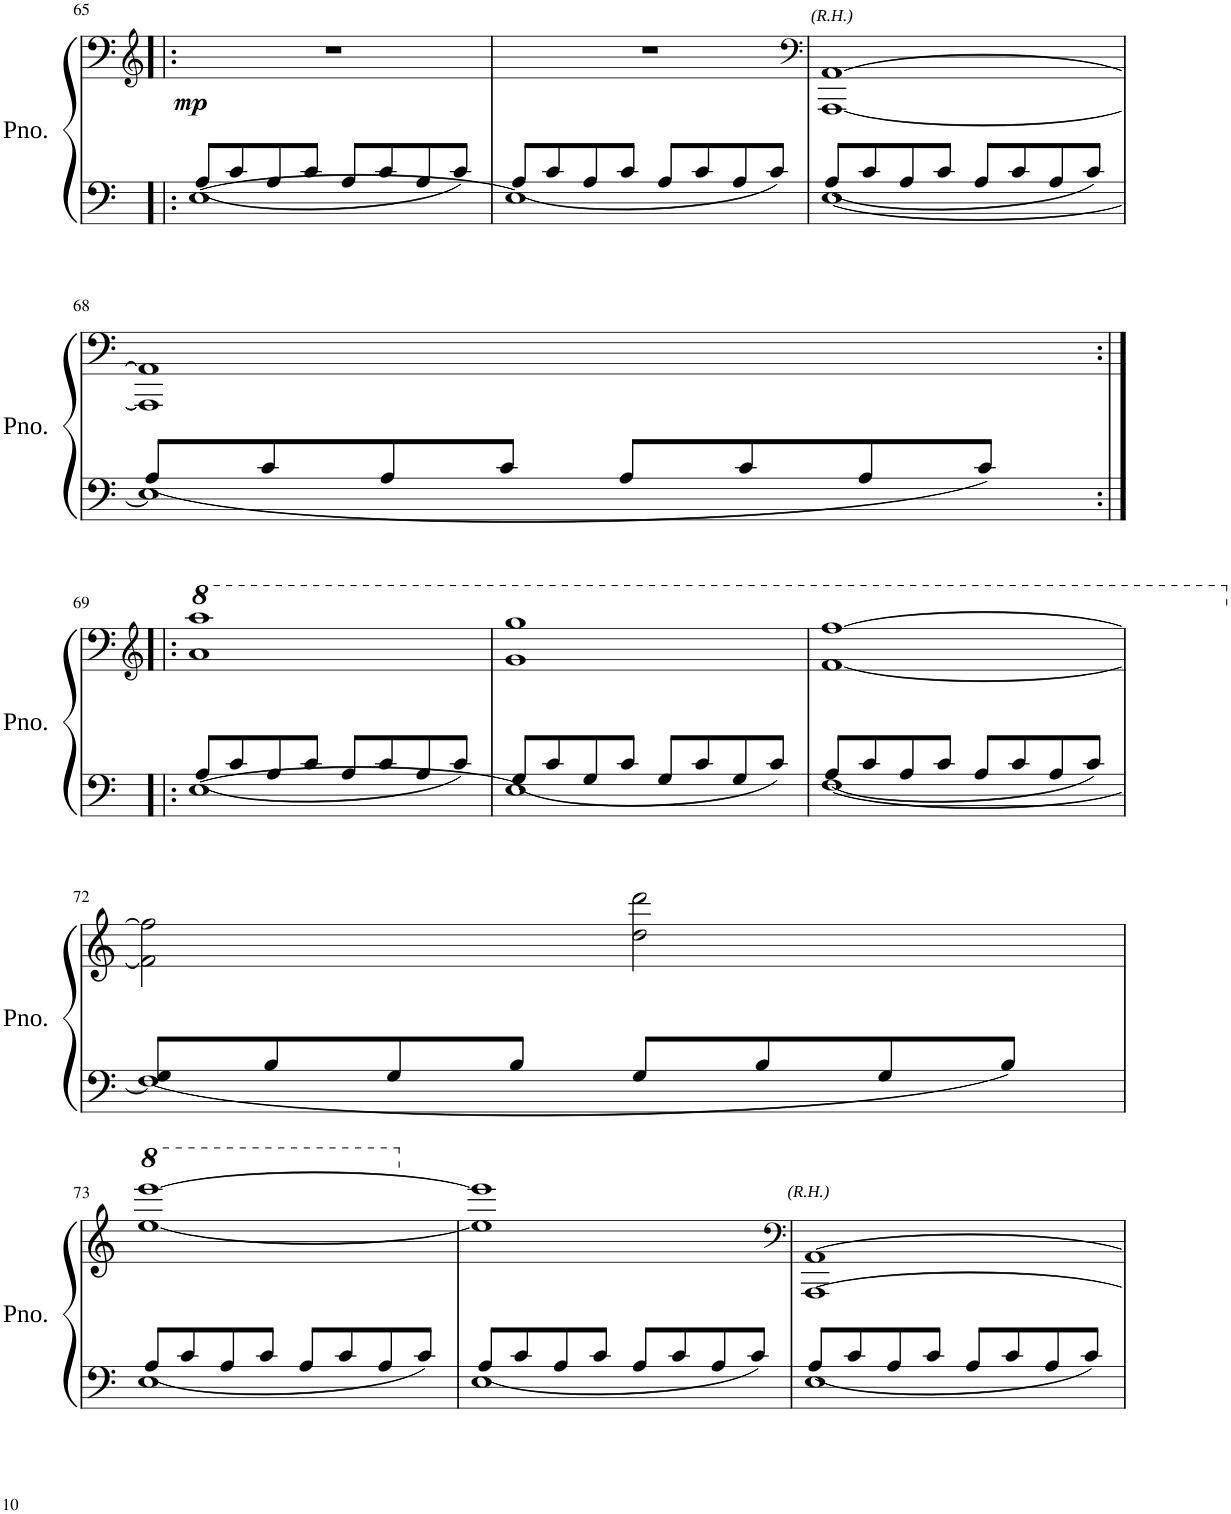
**kern	**kern	**text	**dynam
*part1	*part1	*part1	*part1
*staff2	*staff1	*staff1	*staff1/2
*I"Piano	*	*	*
*I'Pno.	*	*	*
!!LO:PB:g=z
*clefF4	*clefG2	*	*
*k[]	*k[]	*	*
*M4/4	*M4/4	*	*
=65!|:	=65!|:	=65!|:	=65!|:
*^	*	*	*
!	!	!	!	!LO:DY:b
[1E	8A/L	1r	.	mp
.	8c/	.	.	.
.	8A/	.	.	.
.	8c/J	.	.	.
.	8A/L	.	.	.
.	8c/	.	.	.
.	8A/	.	.	.
.	8c/J	.	.	.
=66	=66	=66	=66	=66
1E]	8A/L	1r	.	.
.	8c/	.	.	.
.	8A/	.	.	.
.	8c/J	.	.	.
.	8A/L	.	.	.
.	8c/	.	.	.
.	8A/	.	.	.
.	8c/J	.	.	.
=67	=67	=67	=67	=67
*	*	*clefF4	*	*
!	!	!	!LO:LY:a	!
[1E	8A/L	[1AAA [1AA	(R.H.)	.
.	8c/	.	.	.
.	8A/	.	.	.
.	8c/J	.	.	.
.	8A/L	.	.	.
.	8c/	.	.	.
.	8A/	.	.	.
.	8c/J	.	.	.
!!LO:LB:g=z
=68	=68	=68	=68	=68
1E]	8A/L	1AAA] 1AA]	.	.
.	8c/	.	.	.
.	8A/	.	.	.
.	8c/J	.	.	.
.	8A/L	.	.	.
.	8c/	.	.	.
.	8A/	.	.	.
.	8c/J	.	.	.
!!LO:LB:g=z
=69:|!|:	=69:|!|:	=69:|!|:	=69:|!|:	=69:|!|:
*	*	*clefG2	*	*
*	*	*8va	*	*
[1E	8A/L	1aa 1aaa	.	.
.	8c/	.	.	.
.	8A/	.	.	.
.	8c/J	.	.	.
.	8A/L	.	.	.
.	8c/	.	.	.
.	8A/	.	.	.
.	8c/J	.	.	.
=70	=70	=70	=70	=70
*	*	*X8va	*	*
1E]	8G/L	1g 1gg	.	.
.	8c/	.	.	.
.	8G/	.	.	.
.	8c/J	.	.	.
.	8G/L	.	.	.
.	8c/	.	.	.
.	8G/	.	.	.
.	8c/J	.	.	.
=71	=71	=71	=71	=71
[1F	8A/L	[1f [1ff	.	.
.	8c/	.	.	.
.	8A/	.	.	.
.	8c/J	.	.	.
.	8A/L	.	.	.
.	8c/	.	.	.
.	8A/	.	.	.
.	8c/J	.	.	.
!!LO:LB:g=z
=72	=72	=72	=72	=72
1F]	8G/L	2f\] 2ff\]	.	.
.	8B/	.	.	.
.	8G/	.	.	.
.	8B/J	.	.	.
.	8G/L	2dd\ 2ddd\	.	.
.	8B/	.	.	.
.	8G/	.	.	.
.	8B/J	.	.	.
!!LO:LB:g=z
=73	=73	=73	=73	=73
*	*	*8va	*	*
1E	8A/L	[1eee [1eeee	.	.
.	8c/	.	.	.
.	8A/	.	.	.
.	8c/J	.	.	.
.	8A/L	.	.	.
.	8c/	.	.	.
.	8A/	.	.	.
.	8c/J	.	.	.
=74	=74	=74	=74	=74
*	*	*X8va	*	*
1E	8A/L	1ee] 1eee]	.	.
.	8c/	.	.	.
.	8A/	.	.	.
.	8c/J	.	.	.
.	8A/L	.	.	.
.	8c/	.	.	.
.	8A/	.	.	.
.	8c/J	.	.	.
=75	=75	=75	=75	=75
*	*	*clefF4	*	*
!	!	!	!LO:LY:a	!
*	*	*^	*	*
1E	8A/L	[1AA	[1AAA	(R.H.)	.
.	8c/	.	.	.	.
.	8A/	.	.	.	.
.	8c/J	.	.	.	.
.	8A/L	.	.	.	.
.	8c/	.	.	.	.
.	8A/	.	.	.	.
.	8c/J	.	.	.	.
*v	*v	*	*	*	*
*	*v	*v	*	*
=	=	=	=
*-	*-	*-	*-
